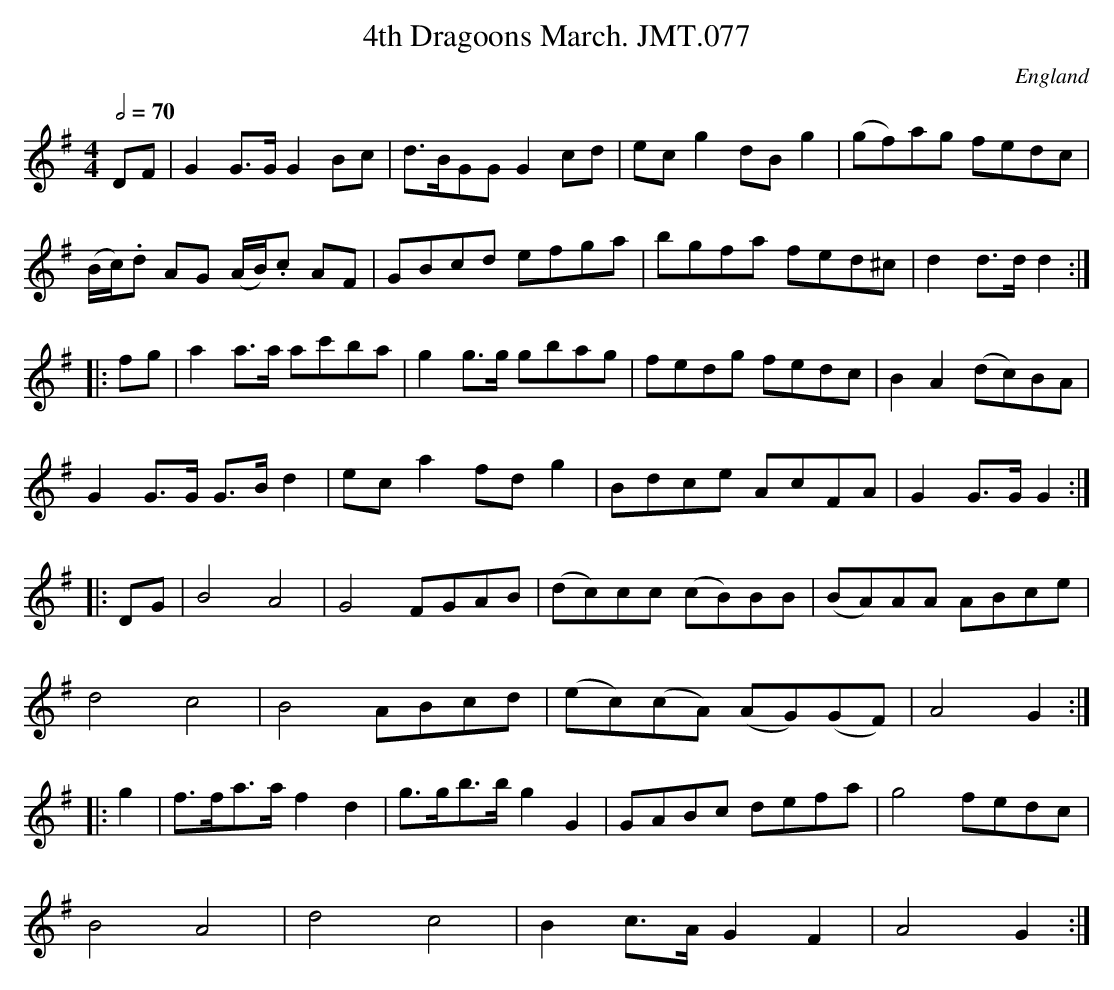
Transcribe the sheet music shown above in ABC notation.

X:1
T:4th Dragoons March. JMT.077
L:1/8
M:4/4
O:England
Q:1/2=70
K:G
DF|G2G>GG2Bc|d>BGGG2cd|ecg2dBg2|(gf)ag fedc|!
(B/c/).d AG (A/B/).c AF|GBcd efga|bgfa fed^c|d2d>dd2:| !
|:fg|a2a>a ac'ba|g2g>g gbag|fedg fedc|B2A2 (dc)BA|!
G2G>G G>Bd2|eca2fdg2|Bdce AcFA|G2G>GG2:|!
|:DG|B4A4|G4FGAB|(dc)cc (cB)BB|(BA)AA ABce|!
d4c4|B4ABcd|(ec)(cA) (AG)(GF)|A4G2:|!
|:g2|f>fa>af2d2|g>gb>bg2G2|GABc defa|g4fedc|!
B4A4|d4c4|B2c>AG2F2|A4G2:|
